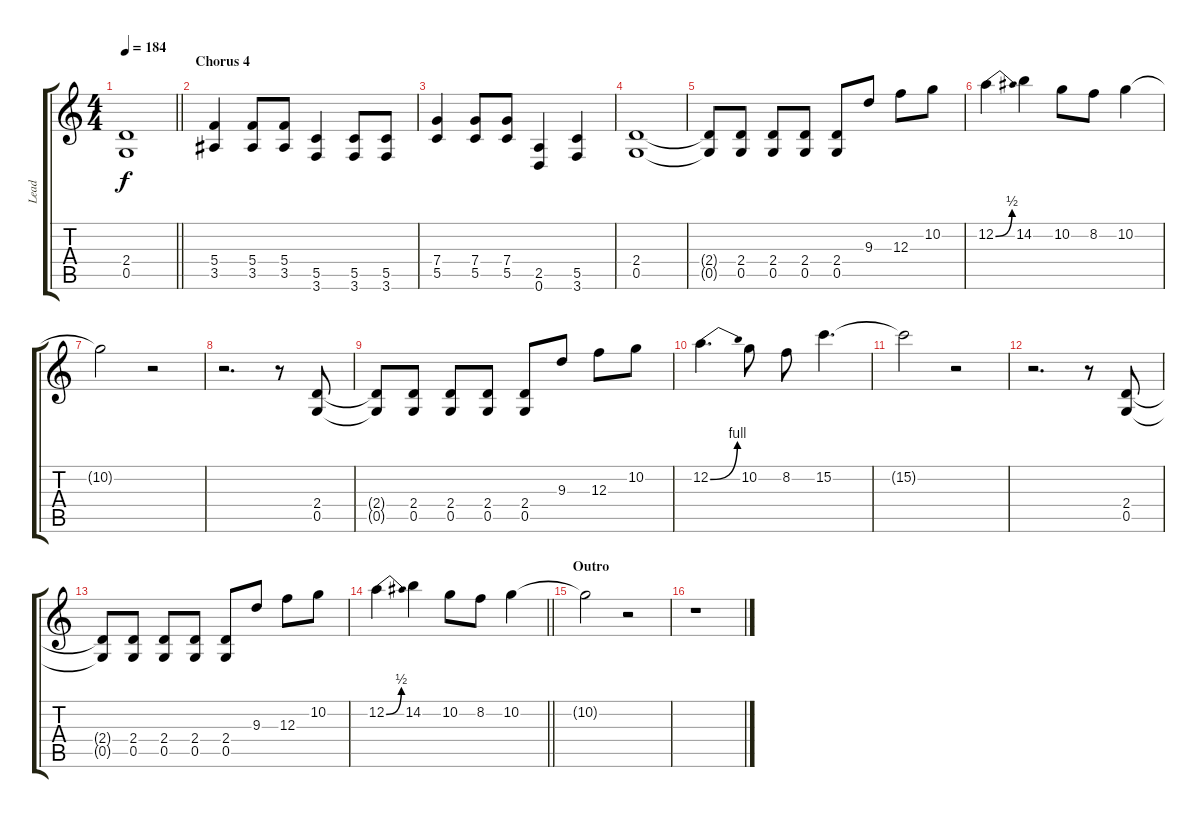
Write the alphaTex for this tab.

\track ("Lead" "Lead") {instrument distortionguitar}
\staff {score tabs}
\tuning (D4 A3 F3 C3 G2 D2) {hide}
\ts (4 4)
\tempo 184
\clef g2
\barLineRight lightlight
\ks c
(2.4{t} 0.5{t}).1{dy f} |
\section ("" "Chorus 4")
(5.4 3.5).4 (5.4 3.5).8 (5.4 3.5).8 (5.5 3.6).4 (5.5 3.6).8 (5.5 3.6).8 |
(7.4 5.5).4 (7.4 5.5).8 (7.4 5.5).8 (2.5 0.6).4 (5.5 3.6).4 |
(2.4 0.5).1 |
(2.4{t} 0.5{t}).8 (2.4 0.5).8 (2.4 0.5).8 (2.4 0.5).8 (2.4 0.5).8 9.3.8 12.3.8 10.2.8 |
12.2{be (bend 0 0 60 2)}.4 14.2.4 10.2.8 8.2.8 10.2.4 |
10.2{t}.2 r.2 |
r.2{d} r.8 (2.4 0.5).8 |
(2.4{t} 0.5{t}).8 (2.4 0.5).8 (2.4 0.5).8 (2.4 0.5).8 (2.4 0.5).8 9.3.8 12.3.8 10.2.8 |
12.2{be (bend 0 0 60 4)}.4{d} 10.2.8 8.2.8 15.2.4{d} |
15.2{t}.2 r.2 |
r.2{d} r.8 (2.4 0.5).8 |
(2.4{t} 0.5{t}).8 (2.4 0.5).8 (2.4 0.5).8 (2.4 0.5).8 (2.4 0.5).8 9.3.8 12.3.8 10.2.8 |
\barLineRight lightlight
12.2{be (bend 0 0 60 2)}.4 14.2.4 10.2.8 8.2.8 10.2.4 |
\section ("" "Outro")
10.2{t}.2 r.2 |
r.1
